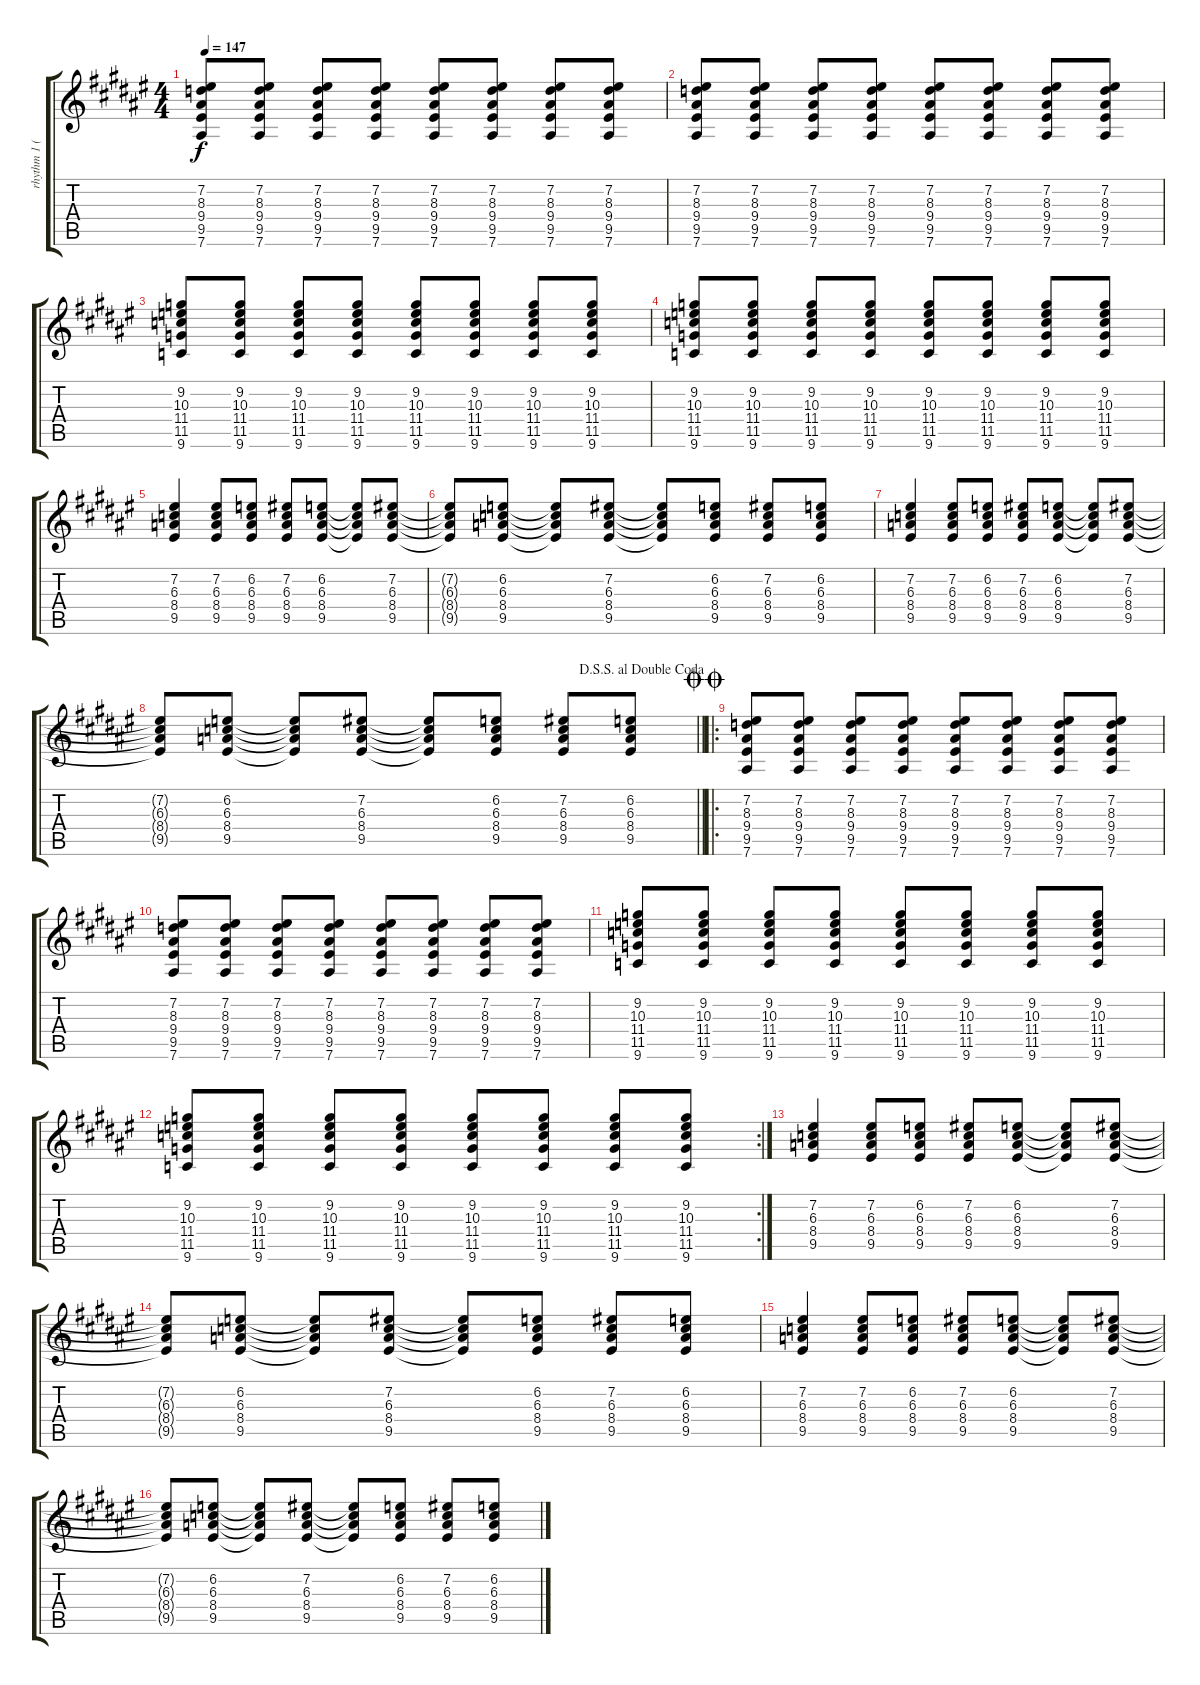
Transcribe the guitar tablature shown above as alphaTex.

\track ("rhythm 1 (L)" "rhythm 1 (") {instrument overdrivenguitar}
\staff {score tabs}
\tuning (Eb4 Bb3 Gb3 Db3 Ab2 Eb2) {hide}
\ts (4 4)
\tempo 147
\clef g2
\ks f#
(7.2 8.3 9.4 9.5 7.6).8{dy f} (7.2 8.3 9.4 9.5 7.6).8 (7.2 8.3 9.4 9.5 7.6).8 (7.2 8.3 9.4 9.5 7.6).8 (7.2 8.3 9.4 9.5 7.6).8 (7.2 8.3 9.4 9.5 7.6).8 (7.2 8.3 9.4 9.5 7.6).8 (7.2 8.3 9.4 9.5 7.6).8 |
\ks d#minor
(7.2 8.3 9.4 9.5 7.6).8 (7.2 8.3 9.4 9.5 7.6).8 (7.2 8.3 9.4 9.5 7.6).8 (7.2 8.3 9.4 9.5 7.6).8 (7.2 8.3 9.4 9.5 7.6).8 (7.2 8.3 9.4 9.5 7.6).8 (7.2 8.3 9.4 9.5 7.6).8 (7.2 8.3 9.4 9.5 7.6).8 |
(9.2 10.3 11.4 11.5 9.6).8 (9.2 10.3 11.4 11.5 9.6).8 (9.2 10.3 11.4 11.5 9.6).8 (9.2 10.3 11.4 11.5 9.6).8 (9.2 10.3 11.4 11.5 9.6).8 (9.2 10.3 11.4 11.5 9.6).8 (9.2 10.3 11.4 11.5 9.6).8 (9.2 10.3 11.4 11.5 9.6).8 |
(9.2 10.3 11.4 11.5 9.6).8 (9.2 10.3 11.4 11.5 9.6).8 (9.2 10.3 11.4 11.5 9.6).8 (9.2 10.3 11.4 11.5 9.6).8 (9.2 10.3 11.4 11.5 9.6).8 (9.2 10.3 11.4 11.5 9.6).8 (9.2 10.3 11.4 11.5 9.6).8 (9.2 10.3 11.4 11.5 9.6).8 |
\ks f#
(7.2 6.3 8.4 9.5).4 (7.2 6.3 8.4 9.5).8 (6.2 6.3 8.4 9.5).8 (7.2 6.3 8.4 9.5).8 (6.2 6.3 8.4 9.5).8 (6.2{t} 6.3{t} 8.4{t} 9.5{t}).8 (7.2 6.3 8.4 9.5).8 |
\ks d#minor
(7.2{t} 6.3{t} 8.4{t} 9.5{t}).8 (6.2 6.3 8.4 9.5).8 (6.2{t} 6.3{t} 8.4{t} 9.5{t}).8 (7.2 6.3 8.4 9.5).8 (7.2{t} 6.3{t} 8.4{t} 9.5{t}).8 (6.2 6.3 8.4 9.5).8 (7.2 6.3 8.4 9.5).8 (6.2 6.3 8.4 9.5).8 |
(7.2 6.3 8.4 9.5).4 (7.2 6.3 8.4 9.5).8 (6.2 6.3 8.4 9.5).8 (7.2 6.3 8.4 9.5).8 (6.2 6.3 8.4 9.5).8 (6.2{t} 6.3{t} 8.4{t} 9.5{t}).8 (7.2 6.3 8.4 9.5).8 |
\jump dalsegnosegnoaldoublecoda
\barLineRight lightlight
(7.2{t} 6.3{t} 8.4{t} 9.5{t}).8 (6.2 6.3 8.4 9.5).8 (6.2{t} 6.3{t} 8.4{t} 9.5{t}).8 (7.2 6.3 8.4 9.5).8 (7.2{t} 6.3{t} 8.4{t} 9.5{t}).8 (6.2 6.3 8.4 9.5).8 (7.2 6.3 8.4 9.5).8 (6.2 6.3 8.4 9.5).8 |
\ro
\jump doublecoda
\ks f#
(7.2 8.3 9.4 9.5 7.6).8 (7.2 8.3 9.4 9.5 7.6).8 (7.2 8.3 9.4 9.5 7.6).8 (7.2 8.3 9.4 9.5 7.6).8 (7.2 8.3 9.4 9.5 7.6).8 (7.2 8.3 9.4 9.5 7.6).8 (7.2 8.3 9.4 9.5 7.6).8 (7.2 8.3 9.4 9.5 7.6).8 |
\ks d#minor
(7.2 8.3 9.4 9.5 7.6).8 (7.2 8.3 9.4 9.5 7.6).8 (7.2 8.3 9.4 9.5 7.6).8 (7.2 8.3 9.4 9.5 7.6).8 (7.2 8.3 9.4 9.5 7.6).8 (7.2 8.3 9.4 9.5 7.6).8 (7.2 8.3 9.4 9.5 7.6).8 (7.2 8.3 9.4 9.5 7.6).8 |
(9.2 10.3 11.4 11.5 9.6).8 (9.2 10.3 11.4 11.5 9.6).8 (9.2 10.3 11.4 11.5 9.6).8 (9.2 10.3 11.4 11.5 9.6).8 (9.2 10.3 11.4 11.5 9.6).8 (9.2 10.3 11.4 11.5 9.6).8 (9.2 10.3 11.4 11.5 9.6).8 (9.2 10.3 11.4 11.5 9.6).8 |
\rc 2
(9.2 10.3 11.4 11.5 9.6).8 (9.2 10.3 11.4 11.5 9.6).8 (9.2 10.3 11.4 11.5 9.6).8 (9.2 10.3 11.4 11.5 9.6).8 (9.2 10.3 11.4 11.5 9.6).8 (9.2 10.3 11.4 11.5 9.6).8 (9.2 10.3 11.4 11.5 9.6).8 (9.2 10.3 11.4 11.5 9.6).8 |
\ks f#
(7.2 6.3 8.4 9.5).4 (7.2 6.3 8.4 9.5).8 (6.2 6.3 8.4 9.5).8 (7.2 6.3 8.4 9.5).8 (6.2 6.3 8.4 9.5).8 (6.2{t} 6.3{t} 8.4{t} 9.5{t}).8 (7.2 6.3 8.4 9.5).8 |
\ks d#minor
(7.2{t} 6.3{t} 8.4{t} 9.5{t}).8 (6.2 6.3 8.4 9.5).8 (6.2{t} 6.3{t} 8.4{t} 9.5{t}).8 (7.2 6.3 8.4 9.5).8 (7.2{t} 6.3{t} 8.4{t} 9.5{t}).8 (6.2 6.3 8.4 9.5).8 (7.2 6.3 8.4 9.5).8 (6.2 6.3 8.4 9.5).8 |
(7.2 6.3 8.4 9.5).4 (7.2 6.3 8.4 9.5).8 (6.2 6.3 8.4 9.5).8 (7.2 6.3 8.4 9.5).8 (6.2 6.3 8.4 9.5).8 (6.2{t} 6.3{t} 8.4{t} 9.5{t}).8 (7.2 6.3 8.4 9.5).8 |
(7.2{t} 6.3{t} 8.4{t} 9.5{t}).8 (6.2 6.3 8.4 9.5).8 (6.2{t} 6.3{t} 8.4{t} 9.5{t}).8 (7.2 6.3 8.4 9.5).8 (7.2{t} 6.3{t} 8.4{t} 9.5{t}).8 (6.2 6.3 8.4 9.5).8 (7.2 6.3 8.4 9.5).8 (6.2 6.3 8.4 9.5).8
